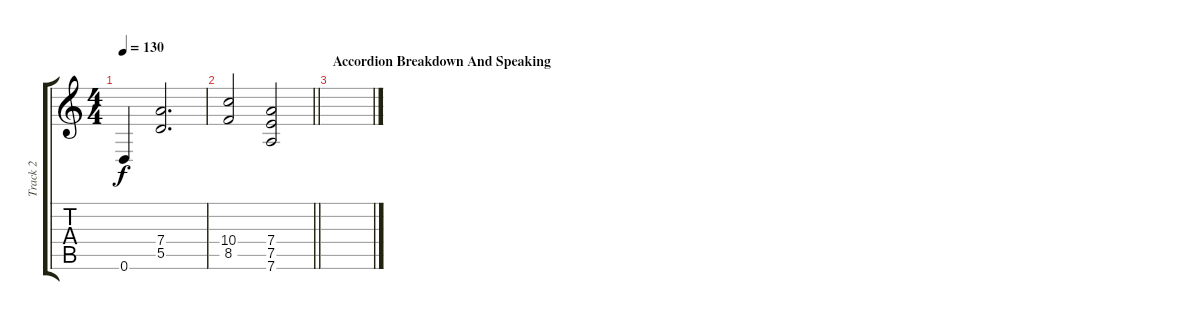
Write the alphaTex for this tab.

\track ("Track 2" "Track 2") {instrument overdrivenguitar}
\staff {score tabs}
\tuning (E4 B3 G3 D3 A2 D2) {hide}
\ts (4 4)
\tempo 130
\clef g2
\ks c
0.6.4{dy f} (7.4 5.5).2{d} |
\barLineRight lightlight
(10.4 8.5).2 (7.4 7.5 7.6).2 |
\section ("" "Accordion Breakdown And Speaking")
